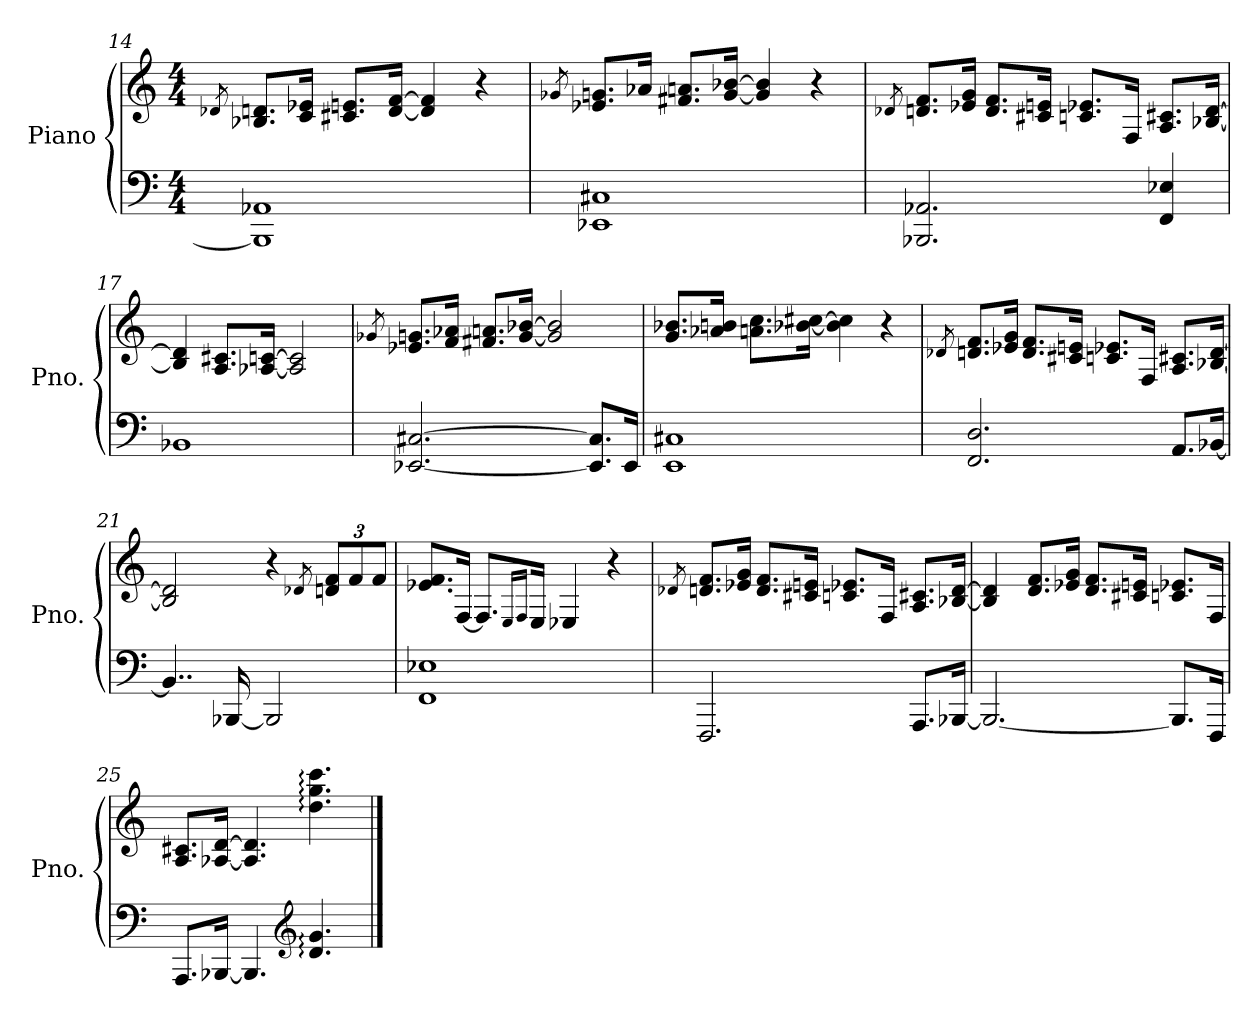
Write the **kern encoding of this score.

**kern	**kern
*part1	*part1
*staff2	*staff1
*I"Piano	*
*I'Pno.	*
!!LO:LB:g=z
*clefF4	*clefG2
*k[]	*k[]
*M4/4	*M4/4
=14	=14
.	8qd-X/
1BBB-] 1AA-X	8.B-X/ 8.dn/L
.	16c/ 16e-X/Jk
.	8.c#X/ 8.en/L
.	[16d/ [16f/Jk
.	4d/] 4f/]
.	4r
=15	=15
.	8qg-X/
1EE-X 1C#X	8.e-X/ 8.gn/L
.	16a-X/Jk
.	8.f#X/ 8.an/L
.	[16g/ [16b-X/Jk
.	4g/] 4b-/]
.	4r
=16	=16
.	8qd-X/
2.BBB-X/ 2.AA-X/	8.dn/ 8.f/L
.	16e-X/ 16g/Jk
.	8.d/ 8.f/L
.	16c#X/ 16en/Jk
.	8.cn/ 8.e-X/L
.	16F/Jk
4FF/ 4E-X/	8.A/ 8.c#X/L
.	[16B-X/ [16d/Jk
!!LO:PB:g=z
=17	=17
1BB-X	4B-/] 4d/]
.	8.A/ 8.c#X/L
.	[16A-X/ [16cn/Jk
.	2A-/] 2c/]
=18	=18
.	8qg-X/
[2.EE-X/ [2.C#X/	8.e-X/ 8.gn/L
.	16f/ 16a-X/Jk
.	8.f#X/ 8.an/L
.	[16g/ [16b-X/Jk
.	2g/] 2b-/]
8.EE-/] 8.C#/]L	.
16EE-/Jk	.
=19	=19
1EE 1C#X	8.g/ 8.b-X/L
.	16a-X/ 16bn/Jk
.	8.an\ 8.cc\L
.	[16b-X\ [16cc#X\Jk
.	4b-\] 4cc#\]
.	4r
!!LO:LB:g=z
=20	=20
.	8qd-X/
2.FF/ 2.D/	8.dn/ 8.f/L
.	16e-X/ 16g/Jk
.	8.d/ 8.f/L
.	16c#X/ 16en/Jk
.	8.cn/ 8.e-X/L
.	16F/Jk
8.AA/L	8.A/ 8.c#X/L
[16BB-X/Jk	[16B-X/ [16d/Jk
=21	=21
4..BB-/]	2B-/] 2d/]
[16BBB-X/	.
2BBB-/]	4r
.	8qd-X/
*	*Xbrackettup
.	12dn/ 12f/L
.	12f/
.	12f/J
=22	=22
1FF 1E-X	8.e-X/ 8.f/L
.	[16F/Jk
.	8.F/L]
.	16qE/LL
.	16qF/JJ
.	16E/Jk
.	4E-X/
.	4r
!!LO:LB:g=z
=23	=23
.	8qd-X/
2.FFF/	8.dn/ 8.f/L
.	16e-X/ 16g/Jk
.	8.d/ 8.f/L
.	16c#X/ 16en/Jk
.	8.cn/ 8.e-X/L
.	16F/Jk
8.AAA/L	8.A/ 8.c#X/L
[16BBB-X/Jk	[16B-X/ [16d/Jk
=24	=24
2.BBB-/_	4B-/] 4d/]
.	8.d/ 8.f/L
.	16e-X/ 16g/Jk
.	8.d/ 8.f/L
.	16c#X/ 16en/Jk
8.BBB-/L]	8.cn/ 8.e-X/L
16FFF/Jk	16F/Jk
=25	=25
8.AAA/L	8.A/ 8.c#X/L
[16BBB-X/Jk	[16A-X/ [16d/Jk
4.BBB-/]	4.A-/] 4.d/]
*clefG2	*
4.d/: 4.g/:	4.dd\: 4.gg\: 4.ccc\:
==	==
*-	*-
